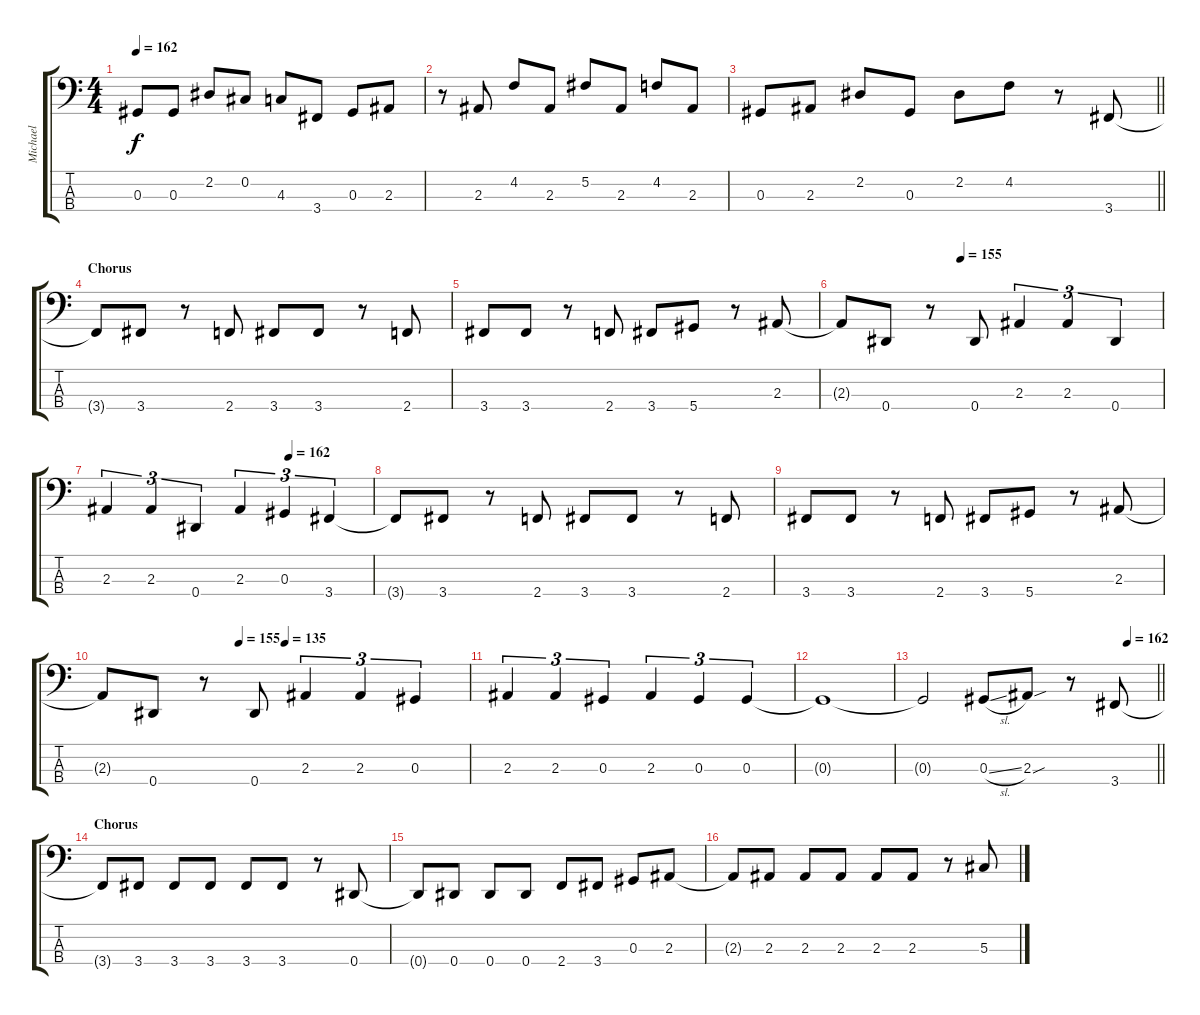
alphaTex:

\track ("Michael" "Michael") {instrument electricbassfinger}
\staff {score tabs}
\tuning (Gb2 Db2 Ab1 Eb1) {hide}
\ts (4 4)
\tempo 162
\clef f4
\ks c
0.3{t}.8{dy f} 0.3.8 2.2.8 0.2.8 4.3.8 3.4.8 0.3.8 2.3.8 |
r.8 2.3.8 4.2.8 2.3.8 5.2.8 2.3.8 4.2.8 2.3.8 |
\barLineRight lightlight
0.3.8 2.3.8 2.2.8 0.3.8 2.2.8 4.2.8 r.8 3.4.8 |
\section ("" "Chorus")
3.4{t}.8 3.4.8 r.8 2.4.8 3.4.8 3.4.8 r.8 2.4.8 |
3.4.8 3.4.8 r.8 2.4.8 3.4.8 5.4.8 r.8 2.3.8 |
\tempo (155 0.375)
2.3{t}.8 0.4.8 r.8 0.4.8 2.3.4{tu (3 2)} 2.3.4{tu (3 2)} 0.4.4{tu (3 2)} |
\tempo (162 0.6875)
2.3.4{tu (3 2)} 2.3.4{tu (3 2)} 0.4.4{tu (3 2)} 2.3.4{tu (3 2)} 0.3.4{tu (3 2)} 3.4.4{tu (3 2)} |
3.4{t}.8 3.4.8 r.8 2.4.8 3.4.8 3.4.8 r.8 2.4.8 |
3.4.8 3.4.8 r.8 2.4.8 3.4.8 5.4.8 r.8 2.3.8 |
\tempo (155 0.375)
\tempo (135 0.5)
2.3{t}.8 0.4.8 r.8 0.4.8 2.3.4{tu (3 2)} 2.3.4{tu (3 2)} 0.3.4{tu (3 2)} |
2.3.4{tu (3 2)} 2.3.4{tu (3 2)} 0.3.4{tu (3 2)} 2.3.4{tu (3 2)} 0.3.4{tu (3 2)} 0.3.4{tu (3 2)} |
0.3{t}.1 |
\tempo (162 0.875)
\barLineRight lightlight
0.3{t}.2 0.3{sl}.8 2.3{sou}.8 r.8 3.4.8 |
\section ("" "Chorus")
3.4{t}.8 3.4.8 3.4.8 3.4.8 3.4.8 3.4.8 r.8 0.4.8 |
0.4{t}.8 0.4.8 0.4.8 0.4.8 2.4.8 3.4.8 0.3.8 2.3.8 |
2.3{t}.8 2.3.8 2.3.8 2.3.8 2.3.8 2.3.8 r.8 5.3.8
